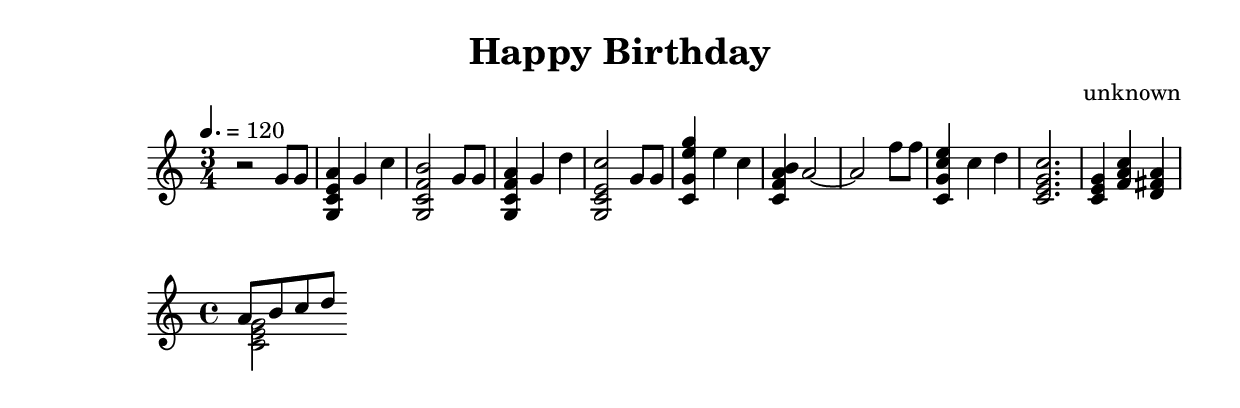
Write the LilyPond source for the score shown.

\header {
  title = "Happy Birthday"
  composer = "unknown"
}
\score {
  \relative c' {
  \time 3/4
  \tempo 4. = 120
    r2 g'8 g8 
    <g, c e a>4 g' c
    <g, c f b>2 g'8 g8
    <g, c f a>4 g'4 d'4
    <g,, c e c'>2 g'8 g8
    <c, g' e' g>4 e'4 c4
    <c, f a b>4 a'2 ~
    a2 f'8 f8
    <c, g' c e>4 c'4 d4
    <c, e g c>2.
    \chordmode {c4 f d}
  }
  \layout {}
  \midi {}
}

\score {
  \relative c'
 <<
{a'8 b c d}
\\
{<c, e g>2}
>>
}